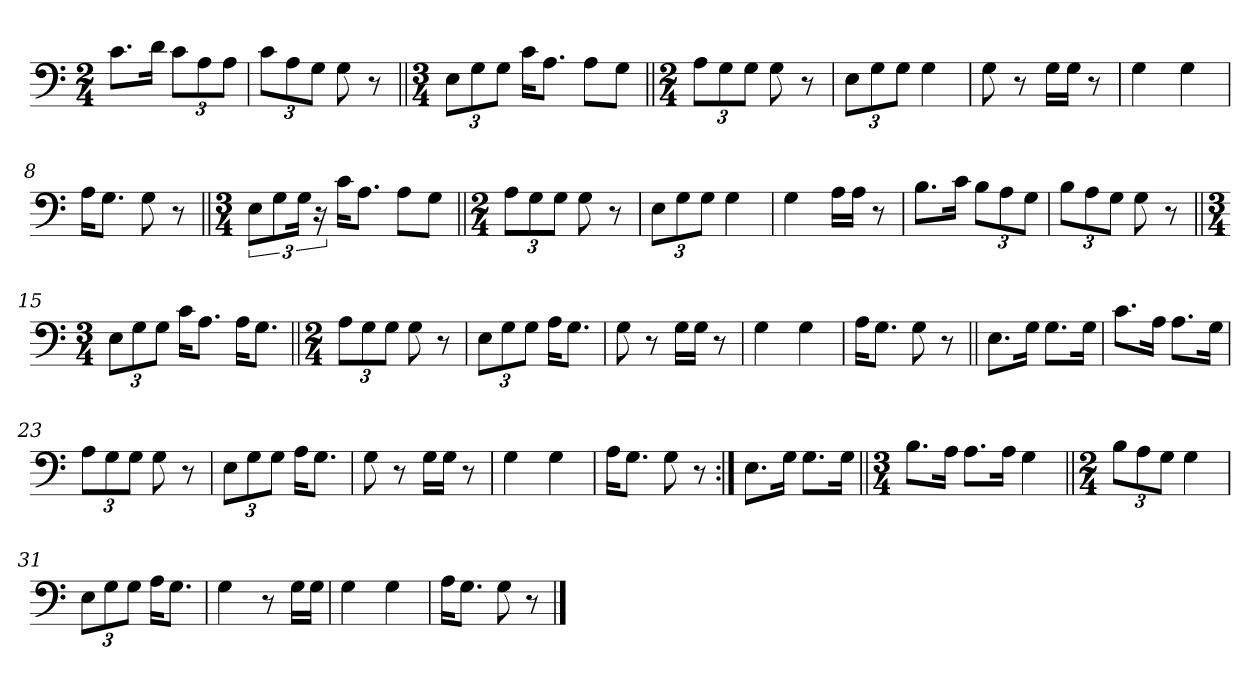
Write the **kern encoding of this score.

**kern
*part1
*staff1
*clefF4
*k[]
*M2/4
=1
8.c\L
16d\Jk
12c\L
12A\
12A\J
=2
12c\L
12A\
12G\J
8G\
8r
=3||
*M3/4
12E\L
12G\
12G\J
16c\KL
8.A\J
8A\L
8G\J
=4||
*M2/4
12A\L
12G\
12G\J
8G\
8r
=5
12E\L
12G\
12G\J
4G\
=6
8G\
8r
16G\LL
16G\JJ
8r
=7
4G\
4G\
=8
16A\KL
8.G\J
8G\
8r
=9||
*M3/4
12E\L
12G\
24G\Jk
24r
16c\KL
8.A\J
8A\L
8G\J
=10||
*M2/4
12A\L
12G\
12G\J
8G\
8r
=11
12E\L
12G\
12G\J
4G\
=12
4G\
16A\LL
16A\JJ
8r
=13
8.B\L
16c\Jk
12B\L
12A\
12G\J
=14
12B\L
12A\
12G\J
8G\
8r
=15||
*M3/4
12E\L
12G\
12G\J
16c\KL
8.A\J
16A\KL
8.G\J
=16||
*M2/4
12A\L
12G\
12G\J
8G\
8r
=17
12E\L
12G\
12G\J
16A\KL
8.G\J
=18
8G\
8r
16G\LL
16G\JJ
8r
=19
4G\
4G\
=20
16A\KL
8.G\J
8G\
8r
=21||
8.E\L
16G\Jk
8.G\L
16G\Jk
=22
8.c\L
16A\Jk
8.A\L
16G\Jk
=23
12A\L
12G\
12G\J
8G\
8r
=24
12E\L
12G\
12G\J
16A\KL
8.G\J
=25
8G\
8r
16G\LL
16G\JJ
8r
=26
4G\
4G\
=27
16A\KL
8.G\J
8G\
8r
=28:|!
8.E\L
16G\Jk
8.G\L
16G\Jk
=29||
*M3/4
8.B\L
16A\Jk
8.A\L
16A\Jk
4G\
=30||
*M2/4
12B\L
12A\
12G\J
4G\
=31
12E\L
12G\
12G\J
16A\KL
8.G\J
=32
4G\
8r
16G\LL
16G\JJ
=33
4G\
4G\
=34
16A\KL
8.G\J
8G\
8r
==
*-
